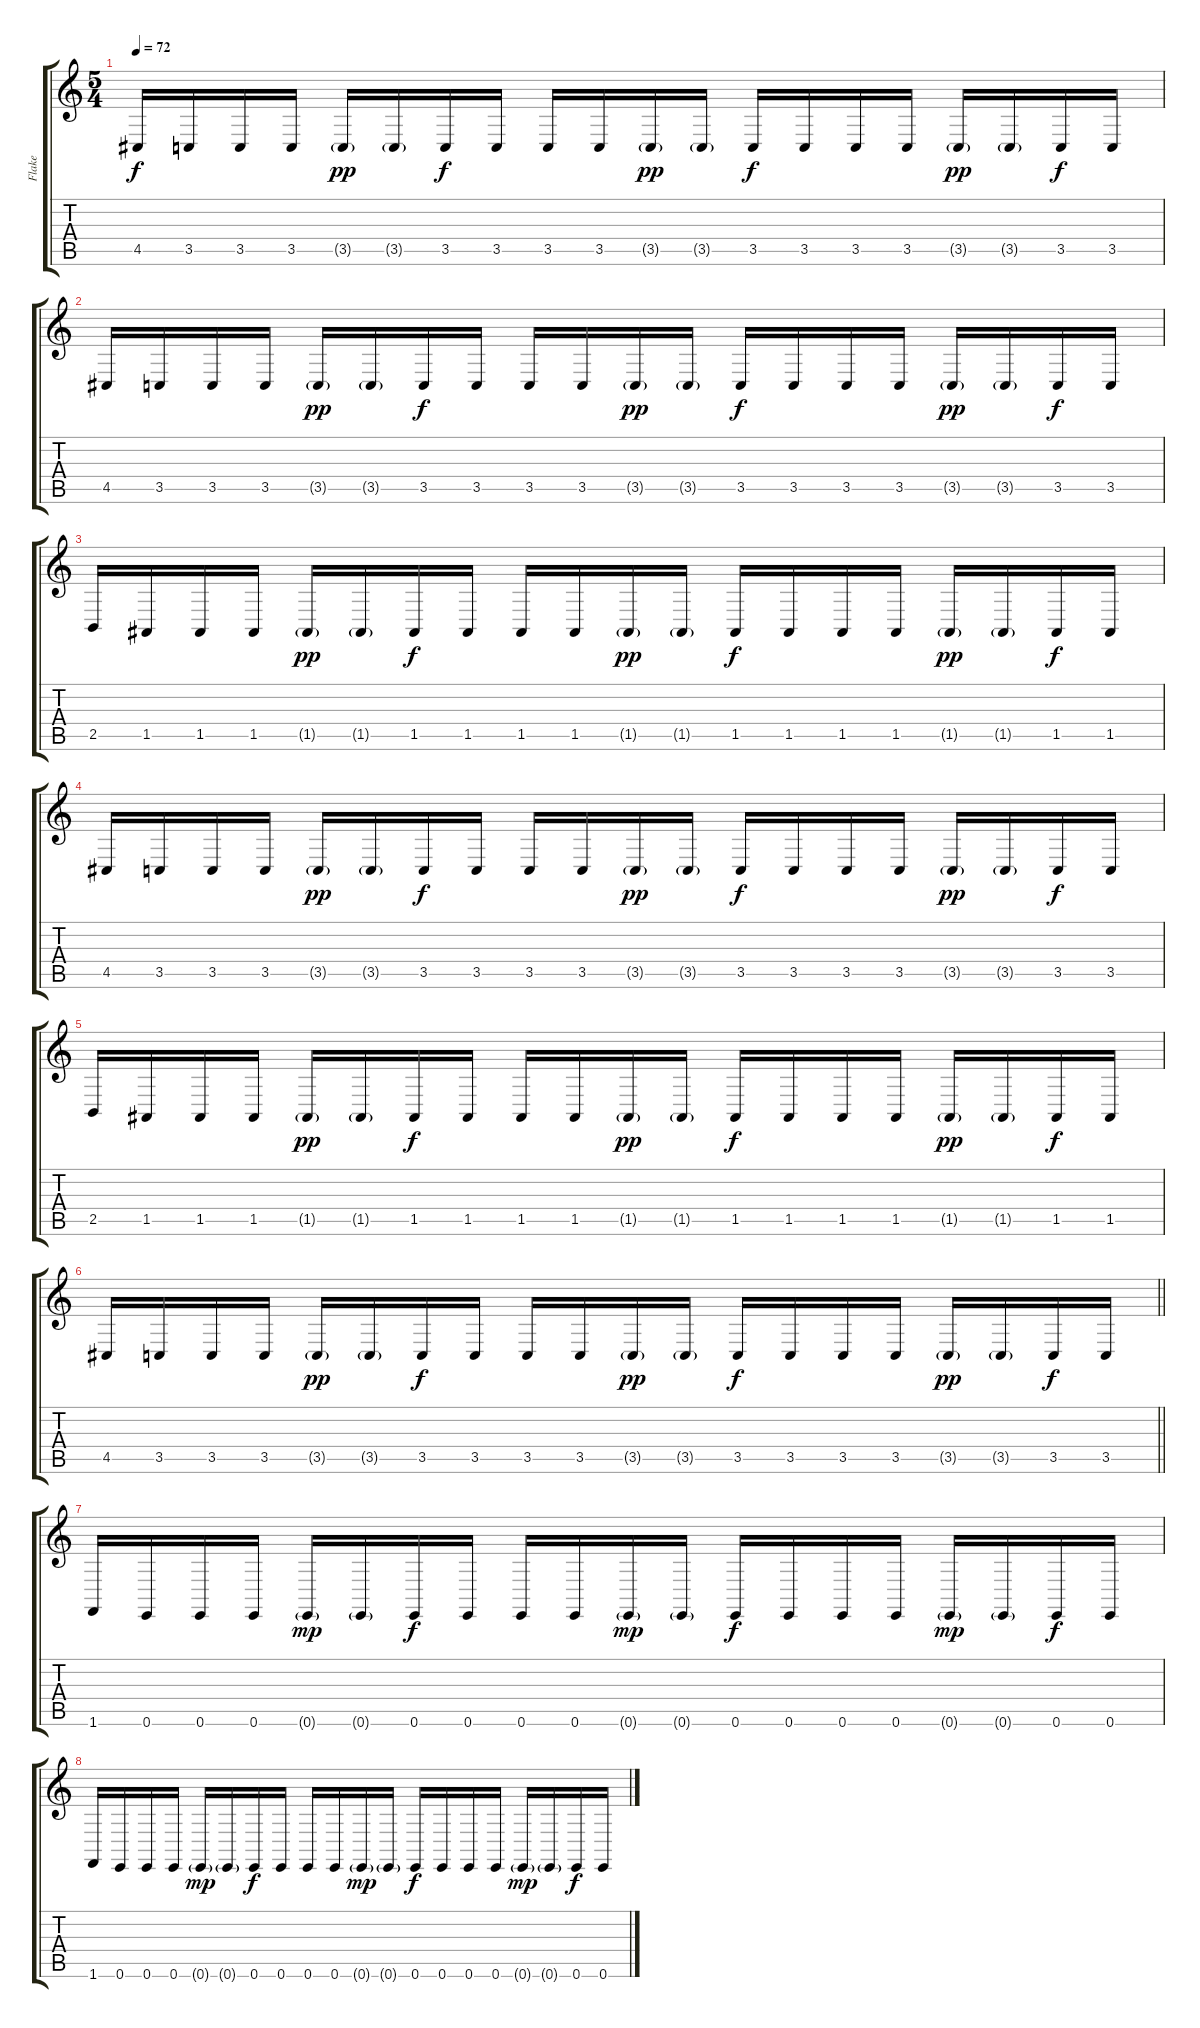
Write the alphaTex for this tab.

\track ("Flake" "Flake") {instrument lead8bassandlead}
\staff {score tabs}
\tuning (E4 B3 G3 D3 A2 E2) {hide}
\ts (5 4)
\tempo 72
\clef g2
\ks c
4.5.16{dy f} 3.5.16 3.5.16 3.5.16 3.5{g}.16{dy pp} 3.5{g}.16 3.5.16{dy f} 3.5.16 3.5.16 3.5.16 3.5{g}.16{dy pp} 3.5{g}.16 3.5.16{dy f} 3.5.16 3.5.16 3.5.16 3.5{g}.16{dy pp} 3.5{g}.16 3.5.16{dy f} 3.5.16 |
4.5.16 3.5.16 3.5.16 3.5.16 3.5{g}.16{dy pp} 3.5{g}.16 3.5.16{dy f} 3.5.16 3.5.16 3.5.16 3.5{g}.16{dy pp} 3.5{g}.16 3.5.16{dy f} 3.5.16 3.5.16 3.5.16 3.5{g}.16{dy pp} 3.5{g}.16 3.5.16{dy f} 3.5.16 |
2.5.16 1.5.16 1.5.16 1.5.16 1.5{g}.16{dy pp} 1.5{g}.16 1.5.16{dy f} 1.5.16 1.5.16 1.5.16 1.5{g}.16{dy pp} 1.5{g}.16 1.5.16{dy f} 1.5.16 1.5.16 1.5.16 1.5{g}.16{dy pp} 1.5{g}.16 1.5.16{dy f} 1.5.16 |
4.5.16 3.5.16 3.5.16 3.5.16 3.5{g}.16{dy pp} 3.5{g}.16 3.5.16{dy f} 3.5.16 3.5.16 3.5.16 3.5{g}.16{dy pp} 3.5{g}.16 3.5.16{dy f} 3.5.16 3.5.16 3.5.16 3.5{g}.16{dy pp} 3.5{g}.16 3.5.16{dy f} 3.5.16 |
2.5.16 1.5.16 1.5.16 1.5.16 1.5{g}.16{dy pp} 1.5{g}.16 1.5.16{dy f} 1.5.16 1.5.16 1.5.16 1.5{g}.16{dy pp} 1.5{g}.16 1.5.16{dy f} 1.5.16 1.5.16 1.5.16 1.5{g}.16{dy pp} 1.5{g}.16 1.5.16{dy f} 1.5.16 |
\barLineRight lightlight
4.5.16 3.5.16 3.5.16 3.5.16 3.5{g}.16{dy pp} 3.5{g}.16 3.5.16{dy f} 3.5.16 3.5.16 3.5.16 3.5{g}.16{dy pp} 3.5{g}.16 3.5.16{dy f} 3.5.16 3.5.16 3.5.16 3.5{g}.16{dy pp} 3.5{g}.16 3.5.16{dy f} 3.5.16 |
1.6.16 0.6.16 0.6.16 0.6.16 0.6{g}.16{dy mp} 0.6{g}.16 0.6.16{dy f} 0.6.16 0.6.16 0.6.16 0.6{g}.16{dy mp} 0.6{g}.16 0.6.16{dy f} 0.6.16 0.6.16 0.6.16 0.6{g}.16{dy mp} 0.6{g}.16 0.6.16{dy f} 0.6.16 |
1.6.16 0.6.16 0.6.16 0.6.16 0.6{g}.16{dy mp} 0.6{g}.16 0.6.16{dy f} 0.6.16 0.6.16 0.6.16 0.6{g}.16{dy mp} 0.6{g}.16 0.6.16{dy f} 0.6.16 0.6.16 0.6.16 0.6{g}.16{dy mp} 0.6{g}.16 0.6.16{dy f} 0.6.16
